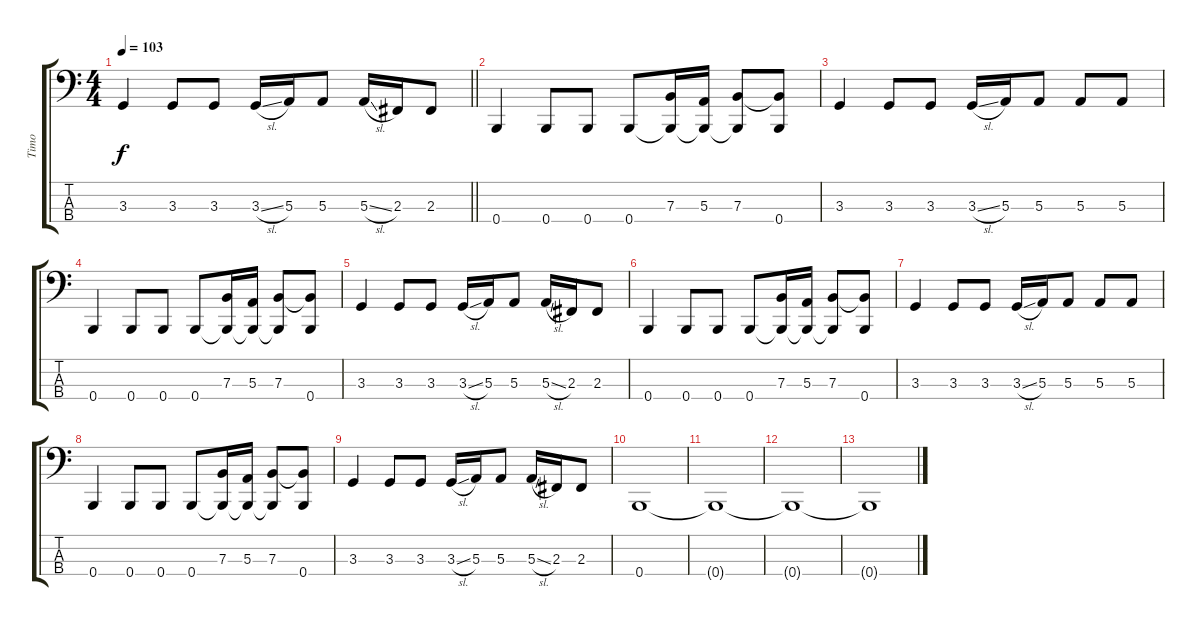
\track ("Timo" "Timo") {instrument electricbassfinger}
\staff {score tabs}
\tuning (D2 A1 E1 B0) {hide}
\ts (4 4)
\tempo 103
\clef f4
\barLineRight lightlight
\ks c
3.3.4{dy f} 3.3.8 3.3.8 3.3{sl}.16 5.3.16 5.3.8 5.3{sl}.16 2.3.16 2.3.8 |
0.4.4 0.4.8 0.4.8 0.4.8 (7.3 0.4{t}).16 (5.3 0.4{t}).16 (7.3 0.4{t}).8 (7.3{t} 0.4).8 |
3.3.4 3.3.8 3.3.8 3.3{sl}.16 5.3.16 5.3.8 5.3.8 5.3.8 |
0.4.4 0.4.8 0.4.8 0.4.8 (7.3 0.4{t}).16 (5.3 0.4{t}).16 (7.3 0.4{t}).8 (7.3{t} 0.4).8 |
3.3.4 3.3.8 3.3.8 3.3{sl}.16 5.3.16 5.3.8 5.3{sl}.16 2.3.16 2.3.8 |
0.4.4 0.4.8 0.4.8 0.4.8 (7.3 0.4{t}).16 (5.3 0.4{t}).16 (7.3 0.4{t}).8 (7.3{t} 0.4).8 |
3.3.4 3.3.8 3.3.8 3.3{sl}.16 5.3.16 5.3.8 5.3.8 5.3.8 |
0.4.4 0.4.8 0.4.8 0.4.8 (7.3 0.4{t}).16 (5.3 0.4{t}).16 (7.3 0.4{t}).8 (7.3{t} 0.4).8 |
3.3.4 3.3.8 3.3.8 3.3{sl}.16 5.3.16 5.3.8 5.3{sl}.16 2.3.16 2.3.8 |
0.4.1 |
0.4{t}.1 |
0.4{t}.1 |
0.4{t}.1
